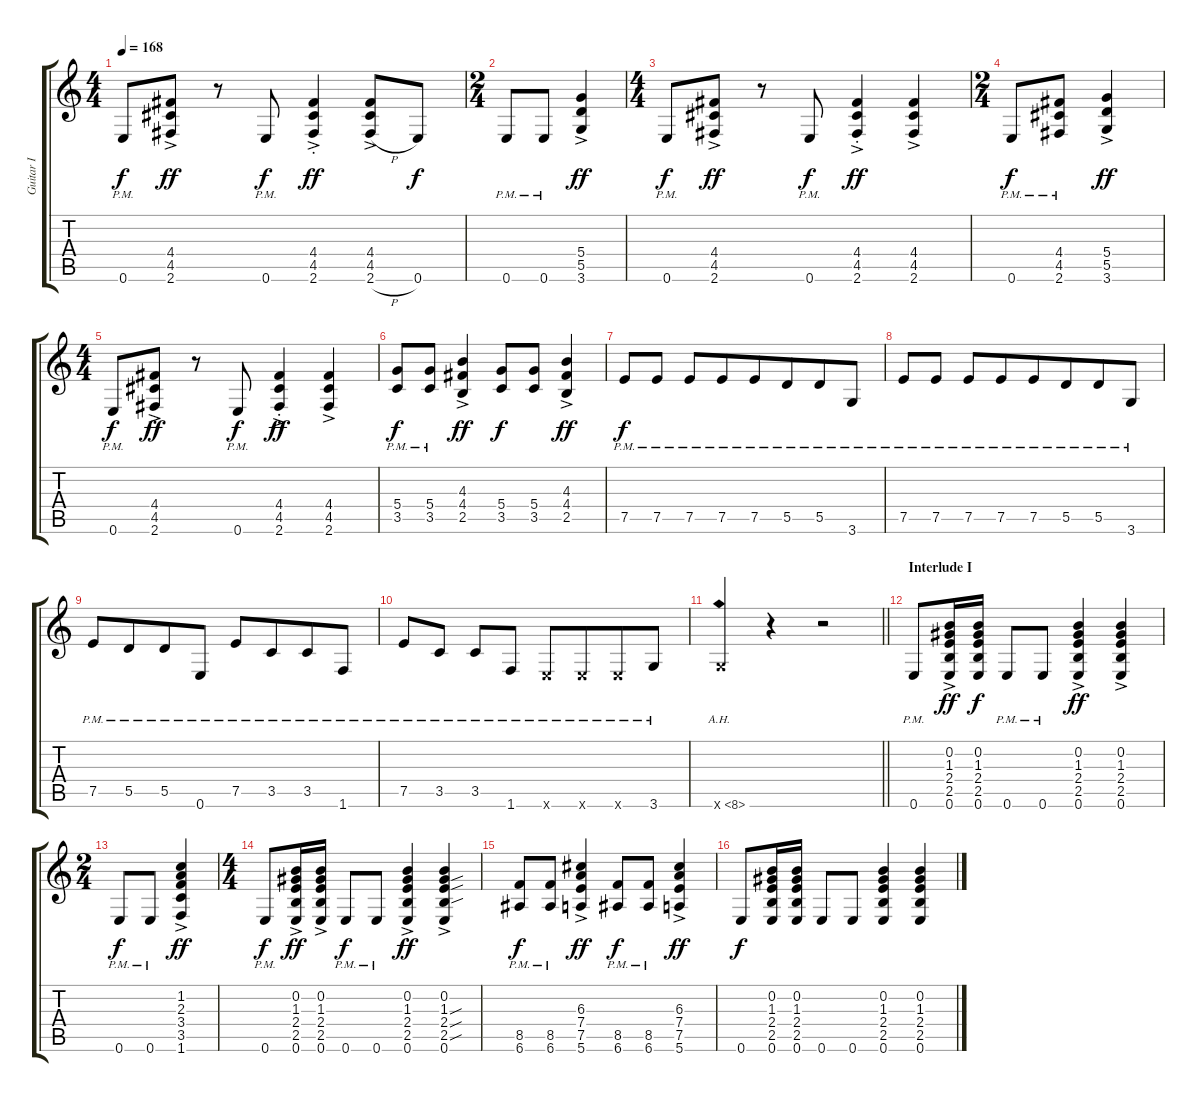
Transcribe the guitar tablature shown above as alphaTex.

\track ("Guitar I" "Guitar I") {instrument acousticguitarsteel}
\staff {score tabs}
\tuning (E4 B3 G3 D3 A2 E2) {hide}
\ts (4 4)
\tempo 168
\clef g2
\ks c
0.6{pm}.8{dy f} (4.4{ac} 4.5{ac} 2.6{ac}).8{dy ff} r.8 0.6{pm}.8{dy f} (4.4{ac} 4.5{ac} 2.6{ac st}).4{dy ff} (4.4{ac} 4.5{ac} 2.6{h ac}).8 0.6.8{dy f} |
\ts (2 4)
0.6{pm}.8 0.6{pm}.8 (5.4{ac} 5.5{ac} 3.6{ac}).4{dy ff} |
\ts (4 4)
0.6{pm}.8{dy f} (4.4{ac} 4.5{ac} 2.6{ac}).8{dy ff} r.8 0.6{pm}.8{dy f} (4.4{ac st} 4.5{ac} 2.6{ac}).4{dy ff} (4.4{ac} 4.5{ac} 2.6{ac}).4 |
\ts (2 4)
0.6{pm}.8{dy f} (4.4{pm} 4.5{pm} 2.6{pm}).8 (5.4{ac} 5.5{ac} 3.6{ac}).4{dy ff} |
\ts (4 4)
0.6{pm}.8{dy f} (4.4{ac} 4.5{ac} 2.6{ac}).8{dy ff} r.8 0.6{pm}.8{dy f} (4.4{ac st} 4.5{ac} 2.6{ac}).4{dy ff} (4.4{ac} 4.5{ac} 2.6{ac}).4 |
(5.4{pm} 3.5{pm}).8{dy f} (5.4{pm} 3.5{pm}).8 (4.3{ac} 4.4{ac} 2.5{ac}).4{dy ff} (5.4 3.5).8{dy f} (5.4 3.5).8 (4.3{ac} 4.4{ac} 2.5{ac}).4{dy ff} |
7.5{pm}.8{dy f beam merge} 7.5{pm}.8 7.5{pm}.8 7.5{pm}.8{beam merge} 7.5{pm}.8 5.5{pm}.8{beam merge} 5.5{pm}.8 3.6{pm}.8 |
7.5{pm}.8{beam merge} 7.5{pm}.8 7.5{pm}.8 7.5{pm}.8{beam merge} 7.5{pm}.8 5.5{pm}.8{beam merge} 5.5{pm}.8 3.6{pm}.8 |
7.5{pm}.8{beam merge} 5.5{pm}.8{beam merge} 5.5{pm}.8 0.6{pm}.8 7.5{pm}.8{beam merge} 3.5{pm}.8{beam merge} 3.5{pm}.8 1.6{pm}.8 |
7.5{pm}.8{beam merge} 3.5{pm}.8 3.5{pm}.8{beam merge} 1.6{pm}.8 0.6{pm x}.8 0.6{pm x}.8{beam merge} 0.6{pm x}.8{beam merge} 3.6{pm}.8 |
\barLineRight lightlight
3.6{ah 5 x}.4 r.4{beam merge} r.2 |
\section ("" "Interlude I")
0.6{pm}.8 (0.2{ac} 1.3{ac} 2.4 2.5{ac} 0.6{ac}).16{dy ff} (0.2 1.3 2.4 2.5 0.6).16{dy f} 0.6{pm}.8 0.6{pm}.8 (0.2{ac} 1.3{ac} 2.4{ac} 2.5{ac} 0.6{ac st}).4{dy ff} (0.2{ac} 1.3{ac} 2.4{ac} 2.5{ac} 0.6{ac}).4 |
\ts (2 4)
0.6{pm}.8{dy f} 0.6{pm}.8 (1.2{ac} 2.3{ac} 3.4{ac} 3.5{ac} 1.6{ac}).4{dy ff} |
\ts (4 4)
0.6{pm}.8{dy f} (0.2{ac} 1.3{ac} 2.4 2.5{ac} 0.6{ac}).16{dy ff} (0.2{ac} 1.3{ac} 2.4{ac} 2.5{ac} 0.6{ac}).16 0.6{pm}.8{dy f} 0.6{pm}.8 (0.2{ac} 1.3{ac} 2.4{ac} 2.5{ac} 0.6{ac st}).4{dy ff} (0.2{ac} 1.3{sou ac} 2.4{sou ac} 2.5{sou ac} 0.6{ac}).4 |
(8.5{pm} 6.6{pm}).8{dy f} (8.5{pm} 6.6{pm}).8 (6.3{ac} 7.4{ac} 7.5{ac} 5.6{ac}).4{dy ff} (8.5{pm} 6.6{pm}).8{dy f} (8.5{pm} 6.6{pm}).8 (6.3{ac} 7.4{ac} 7.5{ac} 5.6{ac}).4{dy ff} |
0.6.8{dy f} (0.2 1.3 2.4 2.5 0.6).16 (0.2 1.3 2.4 2.5 0.6).16 0.6.8 0.6.8 (0.2 1.3 2.4 2.5 0.6).4 (0.2 1.3 2.4 2.5 0.6).4
